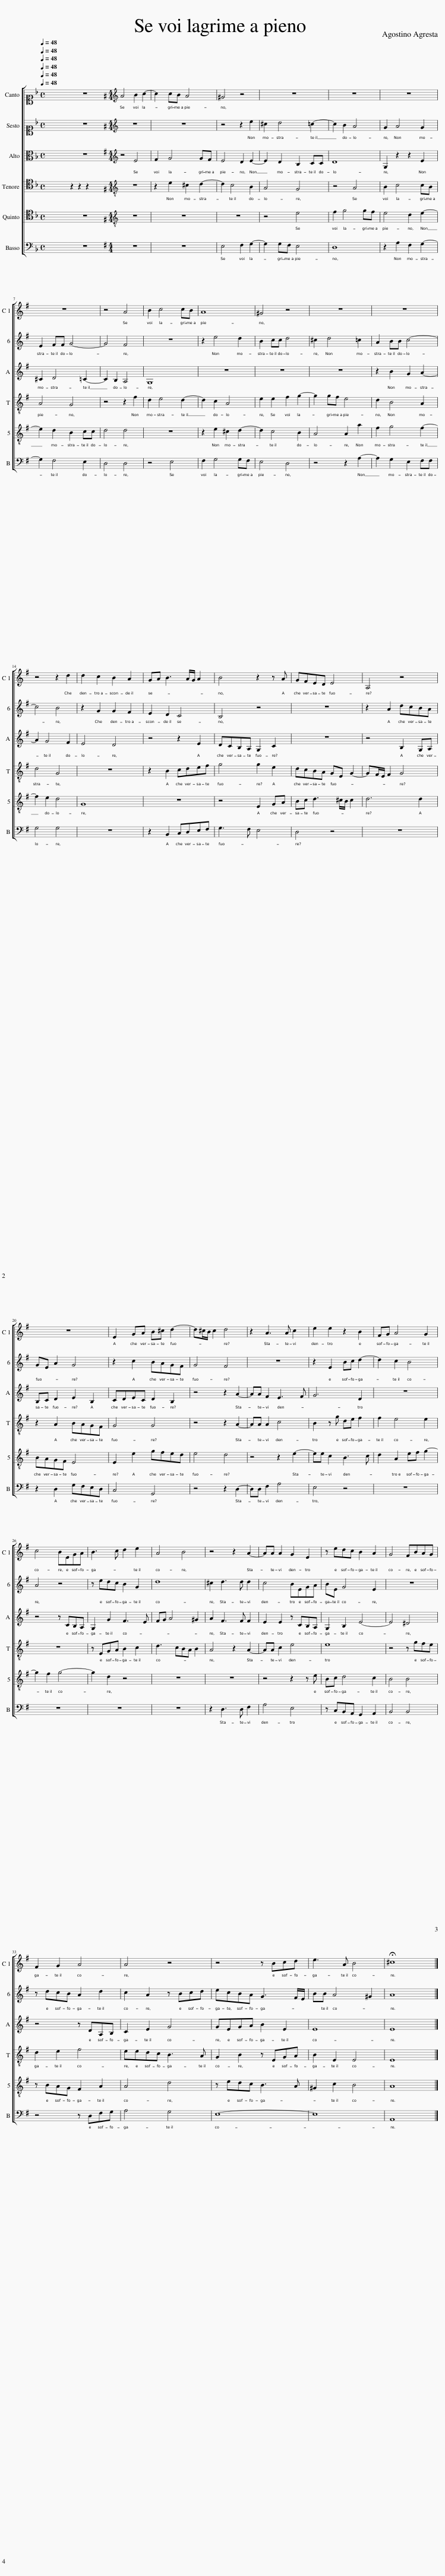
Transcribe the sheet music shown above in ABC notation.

X:1
%%score [ 1 2 3 [ 4 5 ] 6 ]
L:1/8
Q:1/4=48
M:4/4
I:linebreak $
K:F
V:1 alto1
V:2 alto1
V:3 alto
V:4 tenor
V:5 tenor
V:6 bass
V:1
 x8 | z8 |[K:G][M:4/4][K:treble] A4 B2 c2- | c2 cB A4 | ^G4 z4 | %5
 z8 | z8 | z8 |$ z8 | z4 A4 | %10
 B2 c4 cB | A8 | ^G4 z4 | z8 | z8 |$ %15
 z4 z2 d2 | d2 c2 B2 A2 | GA B3 A/G/ A2 | B4 z2 z A | GFED E4 | %20
 A,4 z4 |$ z8 | E2 GA B^c d2- | d^c/B/ c2 d4 | z2 A3 A c2 | %25
 e2 e2 z2 B2 | FG A4 G2 |$ c4 BEGA | B3 c d2 e2 | A4 B4 | %30
 z4 z2 A2- | AA A2 G2 E2 | z edc B2 A2 | G4 FBAG |$ F2 G2 A4 | %35
 A4 z4 | z4 z Bcd | e3 A B4 | !fermata!^c8 |] %39
V:2
 x8 | z8 |[K:G][M:4/4][K:treble] z8 | z8 | z4 z2 e2 | %5
 ^c2 d4 =c2- | c2 B2 A4 | G2 A4 G2 |$ E2 FF G4- | G4 F4 | %10
 z8 | z2 e4 d2 | B2 cc d4 | ^c2 d4 =c2 | A2 BB c4- |$ %15
 c4 B4 | z2 G2 G2 F2 | E2 D2 C4 | B,4 z4 | z8 | %20
 z2 A2 dcBA |$ GE A2 G4 | z2 c2 BAGF | G4 F4 | z8 | %25
 z2 E2 Bc d2- | d2 c2 B4 |$ A4 z4 | z edc B2 G2 | d8 | %30
 ^c2 d3 d d2 | c4 BEGA | BE G4 E2 | z8 |$ z dcB A2 d2 | %35
 c2 A2 z Bcd | ecBA G3 F/E/ | BB A4 ^G2 | A8 |] %39
V:3
 x8 | z8 |[K:G][M:4/4][K:treble] z4 E4 | F2 G4 GF | E4 D2 E2- | %5
 E2 D2 B,2 CC | D8 | G,2 z2 z2 E2 |$ ^C2 D4 =C2- | C2 B,2 A,4 | %10
 G,8 | z8 | z8 | z8 | z2 B2 G2 A2- |$ %15
 A2 G4 F2 | E4 D4 | z4 z2 E2 | DCB,A, G,2 C2 | z8 | %20
 z4 B,2 G,A, |$ B,C D2 E2 B,2 | CDEC D2 B,2 | z4 z2 A2- | AA F2 E3 F | %25
 G6 D2 | z8 |$ z4 z CB,A, | G,2 G2 F3 E | FG A4 ^G2 | %30
 A2 F3 F F2 | E2 E2 z CB,A, | G,2 B,2 E4- | E4 ^D4 |$ z4 z DA,B, | %35
 C2 E2 G4 | GEGA B2 E2 | E8 | E8 |] %39
V:4
 x8 | z2 z2 z2 x2 |[K:G][M:4/4][K:treble-8] z8 | z2 e2 ^c2 d2- | d2 c4 B2 | %5
 A4 G4 | z4 A4 | B2 c4 cB |$ A4 G4 | z4 z2 f2 | %10
 d2 e4 d2- | d2 c2 A4 | e2 e2 f2 g2- | g2 gf e4 | d2 B4 A2 |$ %15
 d4 G4 | z8 | z2 B2 cdef | g4 g2 e2 | dcBA GE G2- | %20
 GF/E/ F2 G4 |$ z2 A2 BAGF | G4 G4 | z4 z2 A2- | AA A2 c4 | %25
 B2 z g de f2 | f2 e4 e2 |$ z8 | z EGA B2 c2 | d3 cBA B2 | %30
 A4 z2 A2- | AA c2 e4 | e8 | z4 z gfe |$ d2 e2 f4 | %35
 eedc B3 A | G2 B2 z EGA | B2 E2 E4 | E8 |] %39
V:5
 x8 | z8 |[K:G][M:4/4][K:treble-8] z8 | z8 | z8 | %5
 z4 e4 | f2 g4 gf | e4 d2 e2- |$ e2 d2 B2 cc | d4 d4 | %10
 z8 | z2 e2 ^c2 d2- | d2 c4 B2 | A4 A2 a2 | f2 g4 f2- |$ %15
 f2 e2 d4 | G8 | z8 | z4 E2 GA | Bc d3 ^c/B/ c2 | %20
 d6 d2 |$ BAGF E4 | E2 e2 gfed | e4 d4 | z4 z2 e2- | %25
 ee c2 B3 c | d2 A2 ef g2- |$ g2 f2 g4- | g2 d2 z4 | z8 | %30
 z8 | z4 z2 z e | Bc d4 c2 | B4 B4 |$ z BAG F2 A2 | %35
 A4 d4 | z edc B3 A | ^G2 c2 B4 | A8 |] %39
V:6
 x8 | z8 |[K:G][M:4/4] z8 | z8 | E,4 F,2 G,2- | %5
 G,2 G,F, E,4 | D,8 | z2 A,2 F,2 G,2- |$ G,2 F,4 E,2 | D,4 D,4 | %10
 z4 E,4 | F,2 G,4 G,F, | E,4 D,4 | z4 z2 A,2- | A,2 G,2 E,2 F,F, |$ %15
 G,4 G,4 | z8 | z2 B,,2 C,D,E,F, | G,3 F, E,4 | D,4 z4 | %20
 z8 |$ z2 D,2 G,F,E,D, | C,4 G,,4 | z4 z2 D,2- | D,D, F,2 A,4 | %25
 E,4 z4 | z8 |$ z8 | z8 | z8 | %30
 z2 D,3 D, F,2 | A,4 E,4 | z C,B,,A,, G,,2 A,,2 | B,,4 B,,4 |$ z4 z D,F,G, | %35
 A,4 G,4 | E,8- | E,8 | A,,8 |] %39
